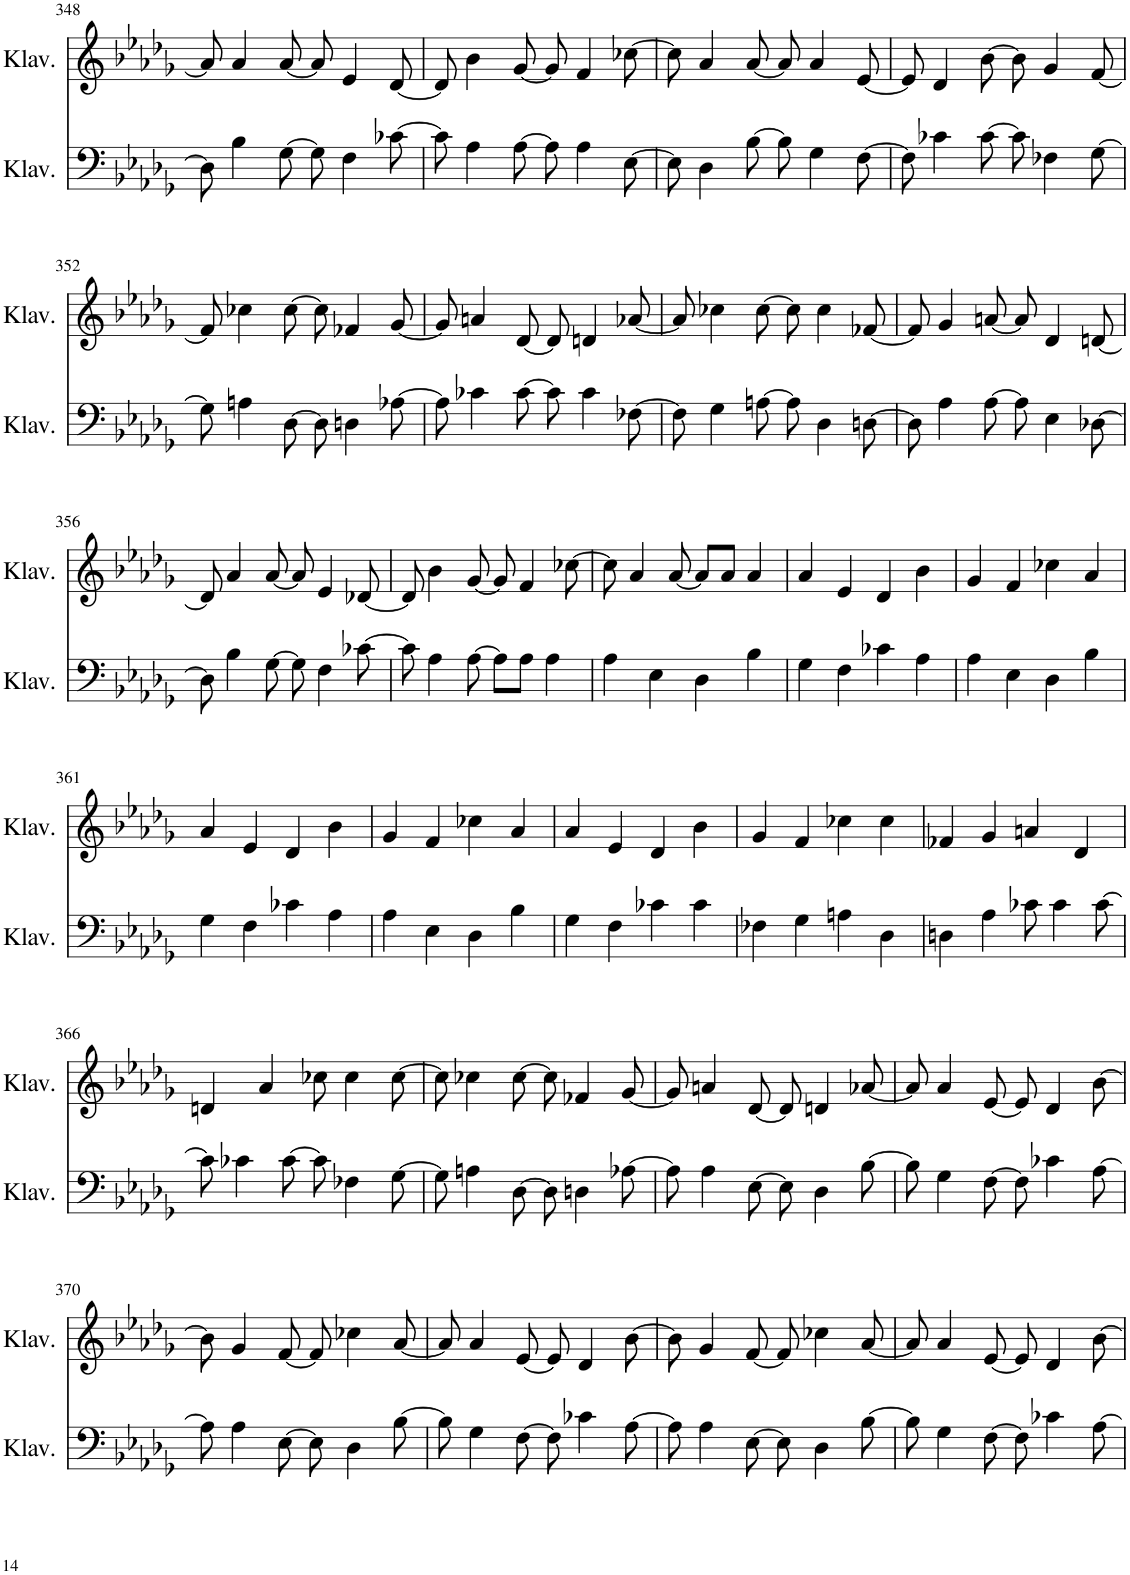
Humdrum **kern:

**kern	**kern
*part2	*part1
*staff2	*staff1
*I"Klavier	*I"Klavier
*I'Klav.	*I'Klav.
!!LO:PB:g=z
*clefF4	*clefG2
*k[b-e-a-d-g-]	*k[b-e-a-d-g-]
*M4/4	*M4/4
=348	=348
8D-\]	8a-/]
4B-\	4a-/
[8G-\	[8a-/
8G-\]	8a-/]
4F\	4e-/
[8c-X\	[8d-/
=349	=349
8c-\]	8d-/]
4A-\	4b-\
[8A-\	[8g-/
8A-\]	8g-/]
4A-\	4f/
[8E-\	[8cc-X\
=350	=350
8E-\]	8cc-\]
4D-\	4a-/
[8B-\	[8a-/
8B-\]	8a-/]
4G-\	4a-/
[8F\	[8e-/
=351	=351
8F\]	8e-/]
4c-X\	4d-/
[8c-\	[8b-\
8c-\]	8b-\]
4F-X\	4g-/
[8G-\	[8f/
!!LO:LB:g=z
=352	=352
8G-\]	8f/]
4An\	4cc-X\
[8D-\	[8cc-\
8D-\]	8cc-\]
4Dn\	4f-X/
[8A-X\	[8g-/
=353	=353
8A-\]	8g-/]
4c-X\	4an/
[8c-\	[8d-/
8c-\]	8d-/]
4c-\	4dn/
[8F-X\	[8a-X/
=354	=354
8F-\]	8a-/]
4G-\	4cc-X\
[8An\	[8cc-\
8A\]	8cc-\]
4D-\	4cc-\
[8Dn\	[8f-X/
=355	=355
8D\]	8f-/]
4A-\	4g-/
[8A-\	[8an/
8A-\]	8a/]
4E-\	4d-/
[8D-X\	[8dn/
!!LO:LB:g=z
=356	=356
8D-\]	8d/]
4B-\	4a-/
[8G-\	[8a-/
8G-\]	8a-/]
4F\	4e-/
[8c-X\	[8d-X/
=357	=357
8c-\]	8d-/]
4A-\	4b-\
[8A-\	[8g-/
8A-\L]	8g-/]
8A-\J	4f/
4A-\	.
.	[8cc-X\
=358	=358
4A-\	8cc-\]
.	4a-/
4E-\	.
.	[8a-/
4D-\	8a-/L]
.	8a-/J
4B-\	4a-/
=359	=359
4G-\	4a-/
4F\	4e-/
4c-X\	4d-/
4A-\	4b-\
=360	=360
4A-\	4g-/
4E-\	4f/
4D-\	4cc-X\
4B-\	4a-/
!!LO:LB:g=z
=361	=361
4G-\	4a-/
4F\	4e-/
4c-X\	4d-/
4A-\	4b-\
=362	=362
4A-\	4g-/
4E-\	4f/
4D-\	4cc-X\
4B-\	4a-/
=363	=363
4G-\	4a-/
4F\	4e-/
4c-X\	4d-/
4c-\	4b-\
=364	=364
4F-X\	4g-/
4G-\	4f/
4An\	4cc-X\
4D-\	4cc-\
=365	=365
4Dn\	4f-X/
4A-\	4g-/
8c-X\	4an/
4c-\	.
.	4d-/
[8c-\	.
!!LO:LB:g=z
=366	=366
8c-\]	4dn/
4c-X\	.
.	4a-/
[8c-\	.
8c-\]	8cc-X\
4F-X\	4cc-\
[8G-\	[8cc-\
=367	=367
8G-\]	8cc-\]
4An\	4cc-X\
[8D-\	[8cc-\
8D-\]	8cc-\]
4Dn\	4f-X/
[8A-X\	[8g-/
=368	=368
8A-\]	8g-/]
4A-\	4an/
[8E-\	[8d-/
8E-\]	8d-/]
4D-\	4dn/
[8B-\	[8a-X/
=369	=369
8B-\]	8a-/]
4G-\	4a-/
[8F\	[8e-/
8F\]	8e-/]
4c-X\	4d-/
[8A-\	[8b-\
!!LO:LB:g=z
=370	=370
8A-\]	8b-\]
4A-\	4g-/
[8E-\	[8f/
8E-\]	8f/]
4D-\	4cc-X\
[8B-\	[8a-/
=371	=371
8B-\]	8a-/]
4G-\	4a-/
[8F\	[8e-/
8F\]	8e-/]
4c-X\	4d-/
[8A-\	[8b-\
=372	=372
8A-\]	8b-\]
4A-\	4g-/
[8E-\	[8f/
8E-\]	8f/]
4D-\	4cc-X\
[8B-\	[8a-/
=373	=373
8B-\]	8a-/]
4G-\	4a-/
[8F\	[8e-/
8F\]	8e-/]
4c-X\	4d-/
[8A-\	[8b-\
=	=
*-	*-
